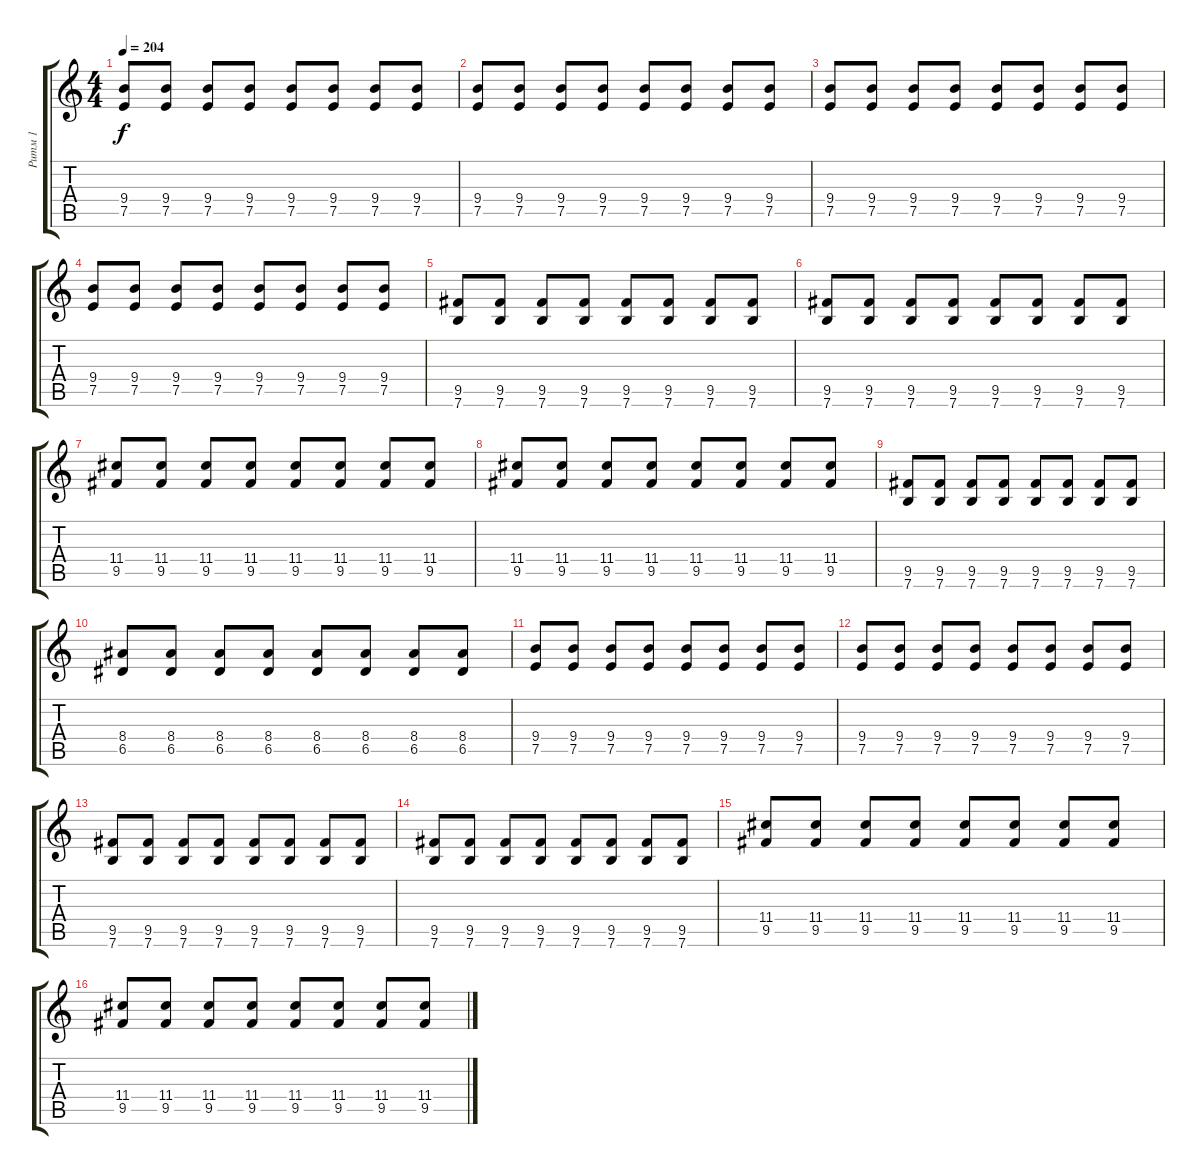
\track ("Ритм 1" "Ритм 1") {instrument distortionguitar}
\staff {score tabs}
\tuning (E4 B3 G3 D3 A2 E2) {hide}
\ts (4 4)
\tempo 204
\clef g2
\ks c
(9.4 7.5).8{dy f} (9.4 7.5).8 (9.4 7.5).8 (9.4 7.5).8 (9.4 7.5).8 (9.4 7.5).8 (9.4 7.5).8 (9.4 7.5).8 |
(9.4 7.5).8 (9.4 7.5).8 (9.4 7.5).8 (9.4 7.5).8 (9.4 7.5).8 (9.4 7.5).8 (9.4 7.5).8 (9.4 7.5).8 |
(9.4 7.5).8 (9.4 7.5).8 (9.4 7.5).8 (9.4 7.5).8 (9.4 7.5).8 (9.4 7.5).8 (9.4 7.5).8 (9.4 7.5).8 |
(9.4 7.5).8 (9.4 7.5).8 (9.4 7.5).8 (9.4 7.5).8 (9.4 7.5).8 (9.4 7.5).8 (9.4 7.5).8 (9.4 7.5).8 |
(9.5 7.6).8 (9.5 7.6).8 (9.5 7.6).8 (9.5 7.6).8 (9.5 7.6).8 (9.5 7.6).8 (9.5 7.6).8 (9.5 7.6).8 |
(9.5 7.6).8 (9.5 7.6).8 (9.5 7.6).8 (9.5 7.6).8 (9.5 7.6).8 (9.5 7.6).8 (9.5 7.6).8 (9.5 7.6).8 |
(11.4 9.5).8 (11.4 9.5).8 (11.4 9.5).8 (11.4 9.5).8 (11.4 9.5).8 (11.4 9.5).8 (11.4 9.5).8 (11.4 9.5).8 |
(11.4 9.5).8 (11.4 9.5).8 (11.4 9.5).8 (11.4 9.5).8 (11.4 9.5).8 (11.4 9.5).8 (11.4 9.5).8 (11.4 9.5).8 |
(9.5 7.6).8 (9.5 7.6).8 (9.5 7.6).8 (9.5 7.6).8 (9.5 7.6).8 (9.5 7.6).8 (9.5 7.6).8 (9.5 7.6).8 |
(8.4 6.5).8 (8.4 6.5).8 (8.4 6.5).8 (8.4 6.5).8 (8.4 6.5).8 (8.4 6.5).8 (8.4 6.5).8 (8.4 6.5).8 |
(9.4 7.5).8 (9.4 7.5).8 (9.4 7.5).8 (9.4 7.5).8 (9.4 7.5).8 (9.4 7.5).8 (9.4 7.5).8 (9.4 7.5).8 |
(9.4 7.5).8 (9.4 7.5).8 (9.4 7.5).8 (9.4 7.5).8 (9.4 7.5).8 (9.4 7.5).8 (9.4 7.5).8 (9.4 7.5).8 |
(9.5 7.6).8 (9.5 7.6).8 (9.5 7.6).8 (9.5 7.6).8 (9.5 7.6).8 (9.5 7.6).8 (9.5 7.6).8 (9.5 7.6).8 |
(9.5 7.6).8 (9.5 7.6).8 (9.5 7.6).8 (9.5 7.6).8 (9.5 7.6).8 (9.5 7.6).8 (9.5 7.6).8 (9.5 7.6).8 |
(11.4 9.5).8 (11.4 9.5).8 (11.4 9.5).8 (11.4 9.5).8 (11.4 9.5).8 (11.4 9.5).8 (11.4 9.5).8 (11.4 9.5).8 |
(11.4 9.5).8 (11.4 9.5).8 (11.4 9.5).8 (11.4 9.5).8 (11.4 9.5).8 (11.4 9.5).8 (11.4 9.5).8 (11.4 9.5).8
